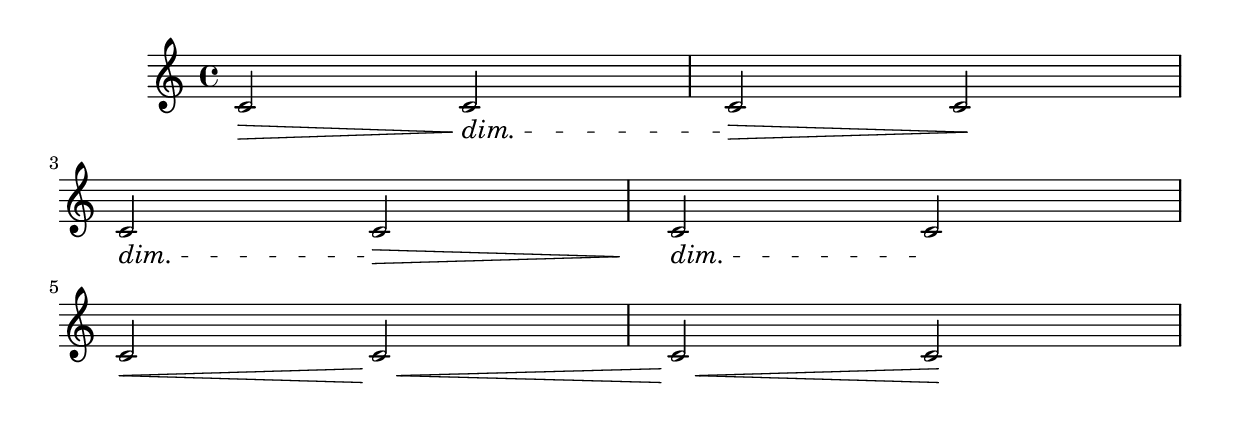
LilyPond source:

\version "2.17.6"

\header {
  texidoc = "Bound padding for hairpins also applies before following
@code{DynamicTextSpanner} grobs.  In this case, @code{bound-padding}
is not scaled down.
"
}

\relative c' {
  \override Hairpin.to-barline = ##f
  c2\>
  \dimTextDim
  c2\>
  \dimHairpin
  c\> c\! \break
  \dimTextDim
  c2\> 
  \override Hairpin.bound-padding = #5
  \dimHairpin
  c2\>
  \dimTextDim
  c2\> c\! \break
  \crescHairpin
  c2\< c\<
  c2\< c\!
}
